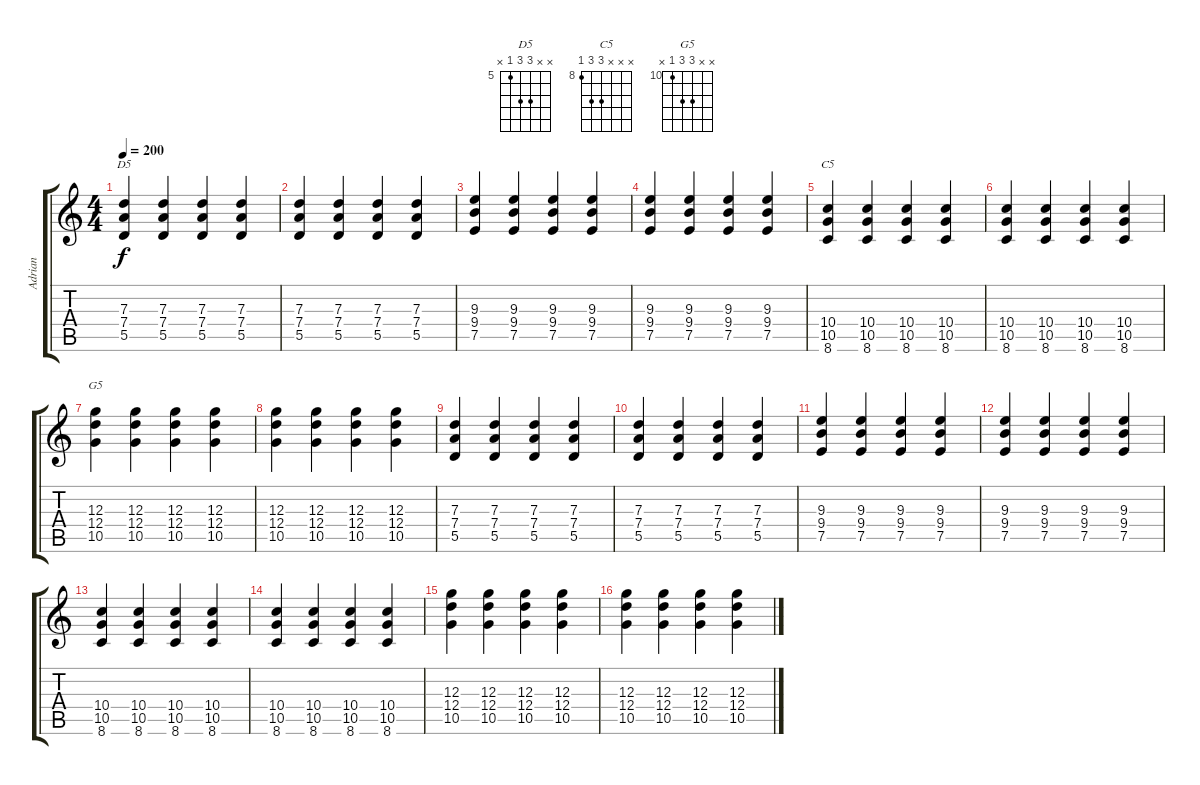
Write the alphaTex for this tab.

\track ("Adrian" "Adrian") {instrument distortionguitar}
\staff {score tabs}
\tuning (E4 B3 G3 D3 A2 E2) {hide}
\chord ("D5" x x 7 7 5 x) {firstfret 5}
\chord ("C5" x x x 10 10 8) {firstfret 8}
\chord ("G5" x x 12 12 10 x) {firstfret 10}
\ts (4 4)
\tempo 200
\clef g2
\ks c
(7.3 7.4 5.5).4{ch "D5" dy f} (7.3 7.4 5.5).4 (7.3 7.4 5.5).4 (7.3 7.4 5.5).4 |
(7.3 7.4 5.5).4 (7.3 7.4 5.5).4 (7.3 7.4 5.5).4 (7.3 7.4 5.5).4 |
(9.3 9.4 7.5).4 (9.3 9.4 7.5).4 (9.3 9.4 7.5).4 (9.3 9.4 7.5).4 |
(9.3 9.4 7.5).4 (9.3 9.4 7.5).4 (9.3 9.4 7.5).4 (9.3 9.4 7.5).4 |
(10.4 10.5 8.6).4{ch "C5"} (10.4 10.5 8.6).4 (10.4 10.5 8.6).4 (10.4 10.5 8.6).4 |
(10.4 10.5 8.6).4 (10.4 10.5 8.6).4 (10.4 10.5 8.6).4 (10.4 10.5 8.6).4 |
(12.3 12.4 10.5).4{ch "G5"} (12.3 12.4 10.5).4 (12.3 12.4 10.5).4 (12.3 12.4 10.5).4 |
(12.3 12.4 10.5).4 (12.3 12.4 10.5).4 (12.3 12.4 10.5).4 (12.3 12.4 10.5).4 |
(7.3 7.4 5.5).4 (7.3 7.4 5.5).4 (7.3 7.4 5.5).4 (7.3 7.4 5.5).4 |
(7.3 7.4 5.5).4 (7.3 7.4 5.5).4 (7.3 7.4 5.5).4 (7.3 7.4 5.5).4 |
(9.3 9.4 7.5).4 (9.3 9.4 7.5).4 (9.3 9.4 7.5).4 (9.3 9.4 7.5).4 |
(9.3 9.4 7.5).4 (9.3 9.4 7.5).4 (9.3 9.4 7.5).4 (9.3 9.4 7.5).4 |
(10.4 10.5 8.6).4 (10.4 10.5 8.6).4 (10.4 10.5 8.6).4 (10.4 10.5 8.6).4 |
(10.4 10.5 8.6).4 (10.4 10.5 8.6).4 (10.4 10.5 8.6).4 (10.4 10.5 8.6).4 |
(12.3 12.4 10.5).4 (12.3 12.4 10.5).4 (12.3 12.4 10.5).4 (12.3 12.4 10.5).4 |
(12.3 12.4 10.5).4 (12.3 12.4 10.5).4 (12.3 12.4 10.5).4 (12.3 12.4 10.5).4
